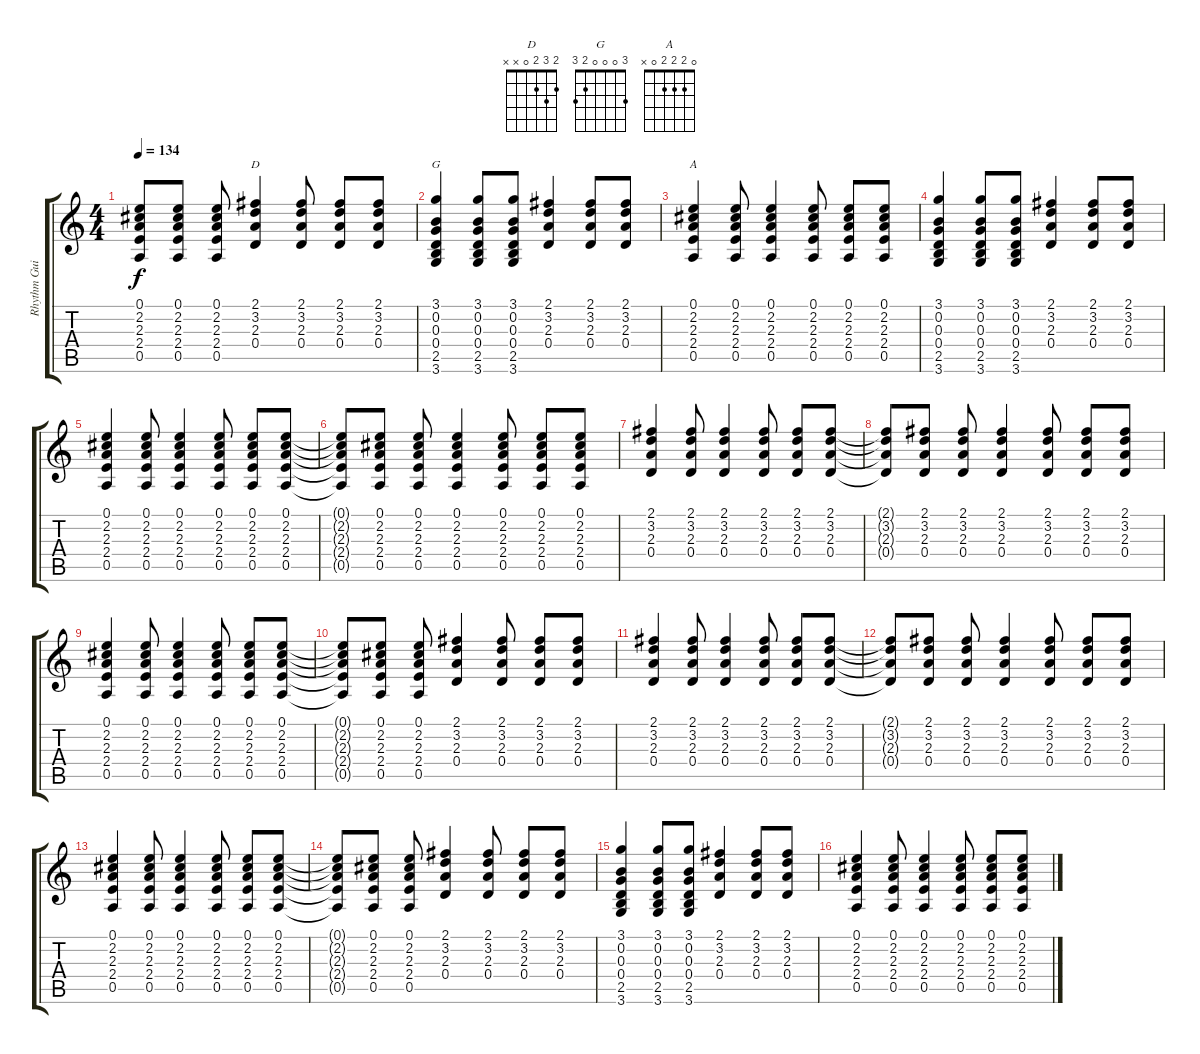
\track ("Rhythm Guitar" "Rhythm Gui") {instrument acousticguitarsteel}
\staff {score tabs}
\tuning (E4 B3 G3 D3 A2 E2) {hide}
\chord ("D" 2 3 2 0 x x)
\chord ("G" 3 0 0 0 2 3)
\chord ("A" 0 2 2 2 0 x)
\ts (4 4)
\tempo 134
\clef g2
\ks c
(0.1{t} 2.2{t} 2.3{t} 2.4{t} 0.5{t}).8{dy f} (0.1 2.2 2.3 2.4 0.5).8 (0.1 2.2 2.3 2.4 0.5).8 (2.1 3.2 2.3 0.4).4{ch "D"} (2.1 3.2 2.3 0.4).8 (2.1 3.2 2.3 0.4).8 (2.1 3.2 2.3 0.4).8 |
(3.1 0.2 0.3 0.4 2.5 3.6).4{ch "G"} (3.1 0.2 0.3 0.4 2.5 3.6).8 (3.1 0.2 0.3 0.4 2.5 3.6).8 (2.1 3.2 2.3 0.4).4 (2.1 3.2 2.3 0.4).8 (2.1 3.2 2.3 0.4).8 |
(0.1 2.2 2.3 2.4 0.5).4{ch "A"} (0.1 2.2 2.3 2.4 0.5).8 (0.1 2.2 2.3 2.4 0.5).4 (0.1 2.2 2.3 2.4 0.5).8 (0.1 2.2 2.3 2.4 0.5).8 (0.1 2.2 2.3 2.4 0.5).8 |
(3.1 0.2 0.3 0.4 2.5 3.6).4 (3.1 0.2 0.3 0.4 2.5 3.6).8 (3.1 0.2 0.3 0.4 2.5 3.6).8 (2.1 3.2 2.3 0.4).4 (2.1 3.2 2.3 0.4).8 (2.1 3.2 2.3 0.4).8 |
(0.1 2.2 2.3 2.4 0.5).4 (0.1 2.2 2.3 2.4 0.5).8 (0.1 2.2 2.3 2.4 0.5).4 (0.1 2.2 2.3 2.4 0.5).8 (0.1 2.2 2.3 2.4 0.5).8 (0.1 2.2 2.3 2.4 0.5).8 |
(0.1{t} 2.2{t} 2.3{t} 2.4{t} 0.5{t}).8 (0.1 2.2 2.3 2.4 0.5).8 (0.1 2.2 2.3 2.4 0.5).8 (0.1 2.2 2.3 2.4 0.5).4 (0.1 2.2 2.3 2.4 0.5).8 (0.1 2.2 2.3 2.4 0.5).8 (0.1 2.2 2.3 2.4 0.5).8 |
(2.1 3.2 2.3 0.4).4 (2.1 3.2 2.3 0.4).8 (2.1 3.2 2.3 0.4).4 (2.1 3.2 2.3 0.4).8 (2.1 3.2 2.3 0.4).8 (2.1 3.2 2.3 0.4).8 |
(2.1{t} 3.2{t} 2.3{t} 0.4{t}).8 (2.1 3.2 2.3 0.4).8 (2.1 3.2 2.3 0.4).8 (2.1 3.2 2.3 0.4).4 (2.1 3.2 2.3 0.4).8 (2.1 3.2 2.3 0.4).8 (2.1 3.2 2.3 0.4).8 |
(0.1 2.2 2.3 2.4 0.5).4 (0.1 2.2 2.3 2.4 0.5).8 (0.1 2.2 2.3 2.4 0.5).4 (0.1 2.2 2.3 2.4 0.5).8 (0.1 2.2 2.3 2.4 0.5).8 (0.1 2.2 2.3 2.4 0.5).8 |
(0.1{t} 2.2{t} 2.3{t} 2.4{t} 0.5{t}).8 (0.1 2.2 2.3 2.4 0.5).8 (0.1 2.2 2.3 2.4 0.5).8 (2.1 3.2 2.3 0.4).4 (2.1 3.2 2.3 0.4).8 (2.1 3.2 2.3 0.4).8 (2.1 3.2 2.3 0.4).8 |
(2.1 3.2 2.3 0.4).4 (2.1 3.2 2.3 0.4).8 (2.1 3.2 2.3 0.4).4 (2.1 3.2 2.3 0.4).8 (2.1 3.2 2.3 0.4).8 (2.1 3.2 2.3 0.4).8 |
(2.1{t} 3.2{t} 2.3{t} 0.4{t}).8 (2.1 3.2 2.3 0.4).8 (2.1 3.2 2.3 0.4).8 (2.1 3.2 2.3 0.4).4 (2.1 3.2 2.3 0.4).8 (2.1 3.2 2.3 0.4).8 (2.1 3.2 2.3 0.4).8 |
(0.1 2.2 2.3 2.4 0.5).4 (0.1 2.2 2.3 2.4 0.5).8 (0.1 2.2 2.3 2.4 0.5).4 (0.1 2.2 2.3 2.4 0.5).8 (0.1 2.2 2.3 2.4 0.5).8 (0.1 2.2 2.3 2.4 0.5).8 |
(0.1{t} 2.2{t} 2.3{t} 2.4{t} 0.5{t}).8 (0.1 2.2 2.3 2.4 0.5).8 (0.1 2.2 2.3 2.4 0.5).8 (2.1 3.2 2.3 0.4).4 (2.1 3.2 2.3 0.4).8 (2.1 3.2 2.3 0.4).8 (2.1 3.2 2.3 0.4).8 |
(3.1 0.2 0.3 0.4 2.5 3.6).4 (3.1 0.2 0.3 0.4 2.5 3.6).8 (3.1 0.2 0.3 0.4 2.5 3.6).8 (2.1 3.2 2.3 0.4).4 (2.1 3.2 2.3 0.4).8 (2.1 3.2 2.3 0.4).8 |
(0.1 2.2 2.3 2.4 0.5).4 (0.1 2.2 2.3 2.4 0.5).8 (0.1 2.2 2.3 2.4 0.5).4 (0.1 2.2 2.3 2.4 0.5).8 (0.1 2.2 2.3 2.4 0.5).8 (0.1 2.2 2.3 2.4 0.5).8
